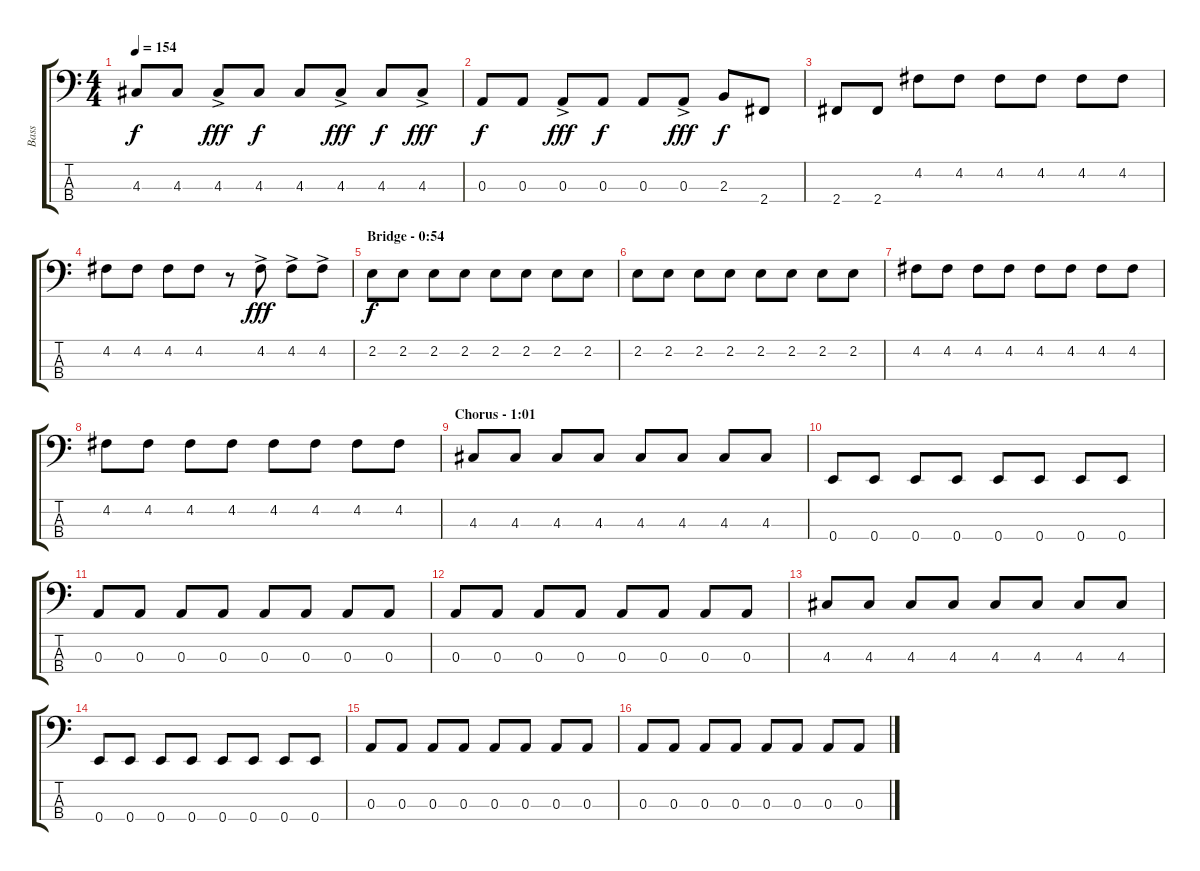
\track ("Bass" "Bass") {instrument electricbassfinger}
\staff {score tabs}
\tuning (G2 D2 A1 E1) {hide}
\ts (4 4)
\tempo 154
\clef f4
\ks c
4.3.8{dy f} 4.3.8 4.3{ac}.8{dy fff} 4.3.8{dy f} 4.3.8 4.3{ac}.8{dy fff} 4.3.8{dy f} 4.3{ac}.8{dy fff} |
0.3.8{dy f} 0.3.8 0.3{ac}.8{dy fff} 0.3.8{dy f} 0.3.8 0.3{ac}.8{dy fff} 2.3.8{dy f} 2.4.8 |
2.4.8 2.4.8 4.2.8 4.2.8 4.2.8 4.2.8 4.2.8 4.2.8 |
4.2.8 4.2.8 4.2.8 4.2.8 r.8 4.2{ac}.8{dy fff} 4.2{ac}.8 4.2{ac}.8 |
\section ("" "Bridge - 0:54")
2.2.8{dy f} 2.2.8 2.2.8 2.2.8 2.2.8 2.2.8 2.2.8 2.2.8 |
2.2.8 2.2.8 2.2.8 2.2.8 2.2.8 2.2.8 2.2.8 2.2.8 |
4.2.8 4.2.8 4.2.8 4.2.8 4.2.8 4.2.8 4.2.8 4.2.8 |
4.2.8 4.2.8 4.2.8 4.2.8 4.2.8 4.2.8 4.2.8 4.2.8 |
\section ("" "Chorus - 1:01")
4.3.8 4.3.8 4.3.8 4.3.8 4.3.8 4.3.8 4.3.8 4.3.8 |
0.4.8 0.4.8 0.4.8 0.4.8 0.4.8 0.4.8 0.4.8 0.4.8 |
0.3.8 0.3.8 0.3.8 0.3.8 0.3.8 0.3.8 0.3.8 0.3.8 |
0.3.8 0.3.8 0.3.8 0.3.8 0.3.8 0.3.8 0.3.8 0.3.8 |
4.3.8 4.3.8 4.3.8 4.3.8 4.3.8 4.3.8 4.3.8 4.3.8 |
0.4.8 0.4.8 0.4.8 0.4.8 0.4.8 0.4.8 0.4.8 0.4.8 |
0.3.8 0.3.8 0.3.8 0.3.8 0.3.8 0.3.8 0.3.8 0.3.8 |
0.3.8 0.3.8 0.3.8 0.3.8 0.3.8 0.3.8 0.3.8 0.3.8
